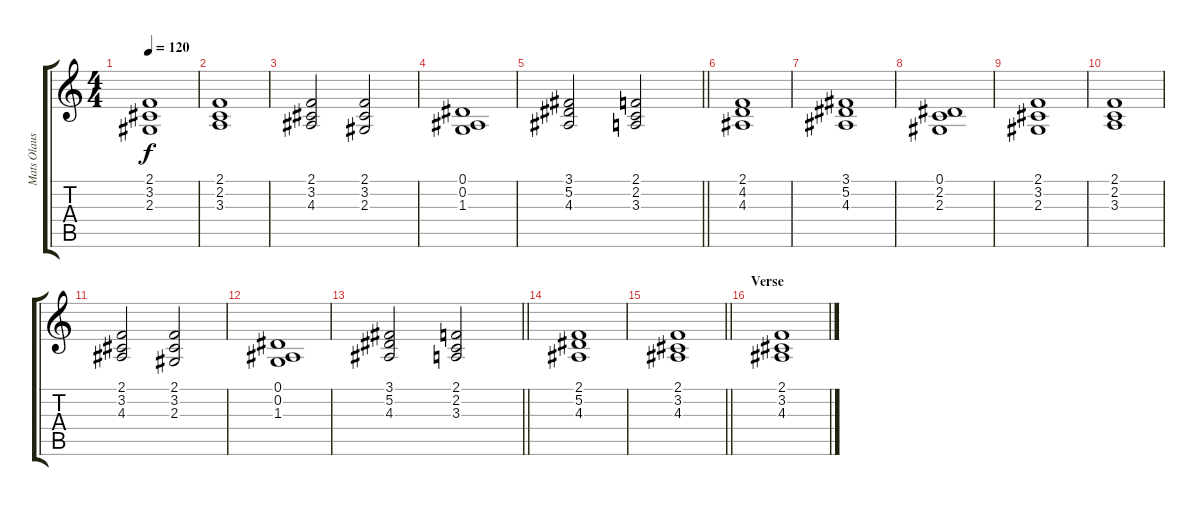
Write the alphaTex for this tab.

\track ("Mats Olausson" "Mats Olaus") {instrument choiraahs}
\staff {score tabs}
\tuning (Eb4 Bb3 Gb3 Db3 Ab2 Eb2) {hide}
\ts (4 4)
\tempo 120
\clef g2
\ks c
(2.1 3.2 2.3).1{dy f} |
(2.1 2.2 3.3).1 |
(2.1 3.2 4.3).2 (2.1 3.2 2.3).2 |
(0.1 0.2 1.3).1 |
\barLineRight lightlight
(3.1 5.2 4.3).2 (2.1 2.2 3.3).2 |
(2.1 4.2 4.3).1 |
(3.1 5.2 4.3).1 |
(0.1 2.2 2.3).1 |
(2.1 3.2 2.3).1 |
(2.1 2.2 3.3).1 |
(2.1 3.2 4.3).2 (2.1 3.2 2.3).2 |
(0.1 0.2 1.3).1 |
\barLineRight lightlight
(3.1 5.2 4.3).2 (2.1 2.2 3.3).2 |
(2.1 5.2 4.3).1 |
\barLineRight lightlight
(2.1 3.2 4.3).1 |
\section ("" "Verse")
(2.1 3.2 4.3).1
